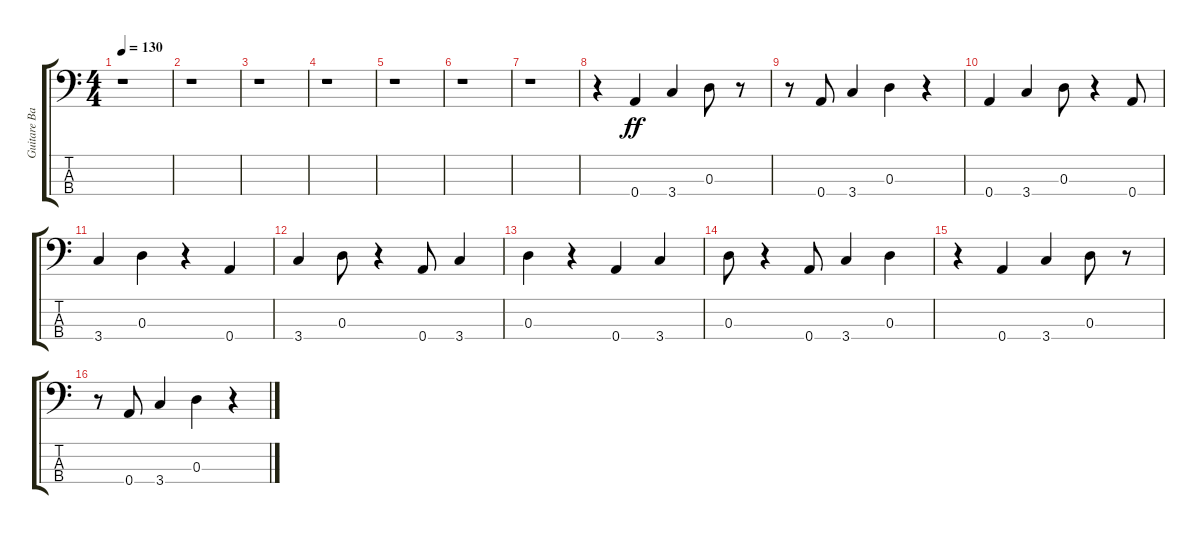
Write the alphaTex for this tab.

\track ("Guitare Basse" "Guitare Ba") {instrument electricbassfinger}
\staff {score tabs}
\tuning (C-1 G2 D2 A1) {hide}
\ts (4 4)
\tempo 130
\clef f4
\ks c
r.1{dy ff} |
r.1 |
r.1 |
r.1 |
r.1 |
r.1 |
r.1 |
r.4 0.4.4 3.4.4 0.3.8 r.8 |
r.8 0.4.8 3.4.4 0.3.4 r.4 |
0.4.4 3.4.4 0.3.8 r.4 0.4.8 |
3.4.4 0.3.4 r.4 0.4.4 |
3.4.4 0.3.8 r.4 0.4.8 3.4.4 |
0.3.4 r.4 0.4.4 3.4.4 |
0.3.8 r.4 0.4.8 3.4.4 0.3.4 |
r.4 0.4.4 3.4.4 0.3.8 r.8 |
r.8 0.4.8 3.4.4 0.3.4 r.4
